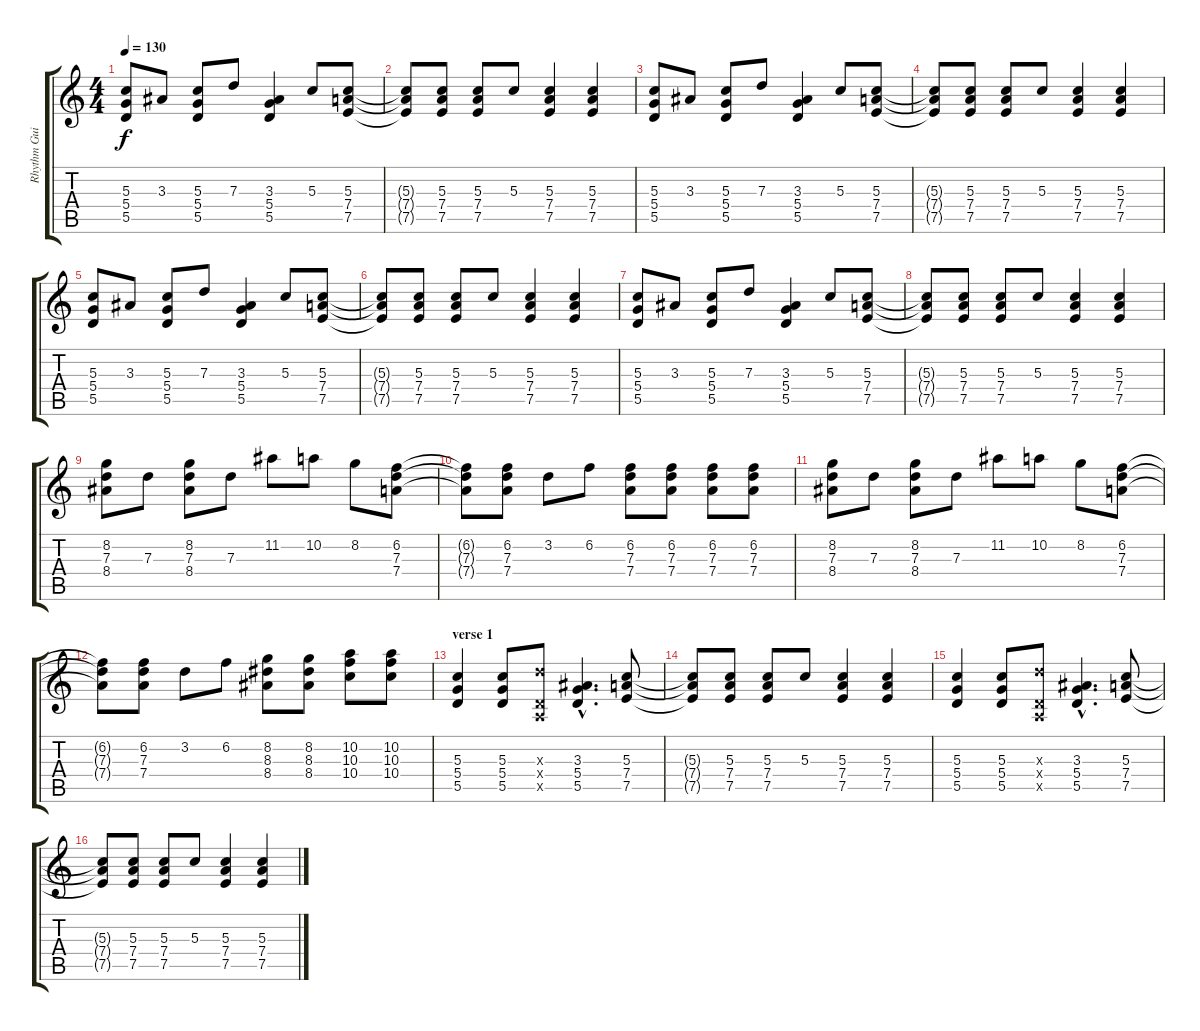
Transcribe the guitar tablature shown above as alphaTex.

\track ("Rhythm Guitar" "Rhythm Gui") {instrument distortionguitar}
\staff {score tabs}
\tuning (E4 B3 G3 D3 A2 E2) {hide}
\ts (4 4)
\tempo 130
\clef g2
\ks c
(5.3 5.4 5.5).8{dy f instrument distortionguitar} 3.3.8 (5.3 5.4 5.5).8 7.3.8 (3.3 5.4 5.5).4 5.3.8 (5.3 7.4 7.5).8 |
(5.3{t} 7.4{t} 7.5{t}).8 (5.3 7.4 7.5).8 (5.3 7.4 7.5).8 5.3.8 (5.3 7.4 7.5).4 (5.3 7.4 7.5).4 |
(5.3 5.4 5.5).8 3.3.8 (5.3 5.4 5.5).8 7.3.8 (3.3 5.4 5.5).4 5.3.8 (5.3 7.4 7.5).8 |
(5.3{t} 7.4{t} 7.5{t}).8 (5.3 7.4 7.5).8 (5.3 7.4 7.5).8 5.3.8 (5.3 7.4 7.5).4 (5.3 7.4 7.5).4 |
(5.3 5.4 5.5).8 3.3.8 (5.3 5.4 5.5).8 7.3.8 (3.3 5.4 5.5).4 5.3.8 (5.3 7.4 7.5).8 |
(5.3{t} 7.4{t} 7.5{t}).8 (5.3 7.4 7.5).8 (5.3 7.4 7.5).8 5.3.8 (5.3 7.4 7.5).4 (5.3 7.4 7.5).4 |
(5.3 5.4 5.5).8 3.3.8 (5.3 5.4 5.5).8 7.3.8 (3.3 5.4 5.5).4 5.3.8 (5.3 7.4 7.5).8 |
(5.3{t} 7.4{t} 7.5{t}).8 (5.3 7.4 7.5).8 (5.3 7.4 7.5).8 5.3.8 (5.3 7.4 7.5).4 (5.3 7.4 7.5).4 |
(8.2 7.3 8.4).8 7.3.8 (8.2 7.3 8.4).8 7.3.8 11.2.8 10.2.8 8.2.8 (6.2 7.3 7.4).8 |
(6.2{t} 7.3{t} 7.4{t}).8 (6.2 7.3 7.4).8 3.2.8 6.2.8 (6.2 7.3 7.4).8 (6.2 7.3 7.4).8 (6.2 7.3 7.4).8 (6.2 7.3 7.4).8 |
(8.2 7.3 8.4).8 7.3.8 (8.2 7.3 8.4).8 7.3.8 11.2.8 10.2.8 8.2.8 (6.2 7.3 7.4).8 |
(6.2{t} 7.3{t} 7.4{t}).8 (6.2 7.3 7.4).8 3.2.8 6.2.8 (8.2 8.3 8.4).8 (8.2 8.3 8.4).8 (10.2 10.3 10.4).8 (10.2 10.3 10.4).8 |
\section ("" "verse 1")
(5.3 5.4 5.5).4 (5.3 5.4 5.5).8 (7.3{x} 0.4{x} 0.5{x}).8 (3.3{hac} 5.4{hac} 5.5{hac}).4{d} (5.3 7.4 7.5).8 |
(5.3{t} 7.4{t} 7.5{t}).8 (5.3 7.4 7.5).8 (5.3 7.4 7.5).8 5.3.8 (5.3 7.4 7.5).4 (5.3 7.4 7.5).4 |
(5.3 5.4 5.5).4 (5.3 5.4 5.5).8 (7.3{x} 0.4{x} 0.5{x}).8 (3.3{hac} 5.4{hac} 5.5{hac}).4{d} (5.3 7.4 7.5).8 |
(5.3{t} 7.4{t} 7.5{t}).8 (5.3 7.4 7.5).8 (5.3 7.4 7.5).8 5.3.8 (5.3 7.4 7.5).4 (5.3 7.4 7.5).4
